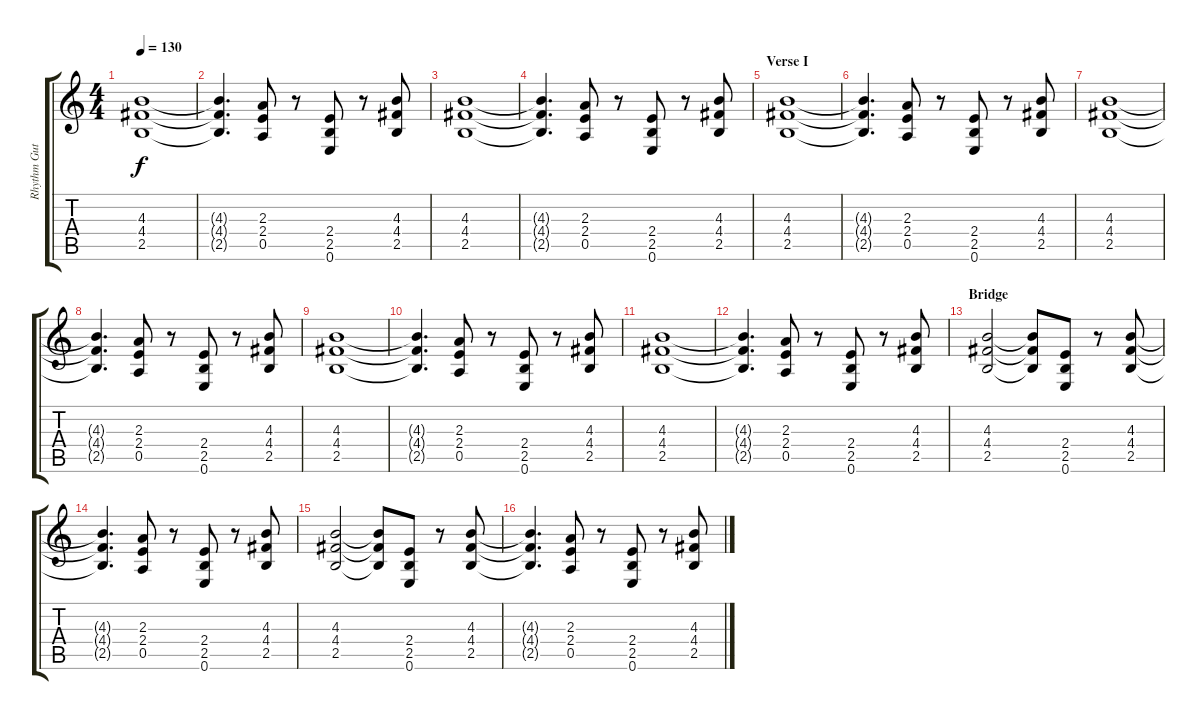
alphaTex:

\track ("Rhythm Gutar 1" "Rhythm Gut") {instrument overdrivenguitar}
\staff {score tabs}
\tuning (E4 B3 G3 D3 A2 E2) {hide}
\ts (4 4)
\tempo 130
\clef g2
\ks c
(4.3 4.4 2.5).1{dy f} |
(4.3{t} 4.4{t} 2.5{t}).4{d} (2.3 2.4 0.5).8 r.8 (2.4 2.5 0.6).8 r.8 (4.3 4.4 2.5).8 |
(4.3 4.4 2.5).1 |
(4.3{t} 4.4{t} 2.5{t}).4{d} (2.3 2.4 0.5).8 r.8 (2.4 2.5 0.6).8 r.8 (4.3 4.4 2.5).8 |
\section ("" "Verse I")
(4.3 4.4 2.5).1 |
(4.3{t} 4.4{t} 2.5{t}).4{d} (2.3 2.4 0.5).8 r.8 (2.4 2.5 0.6).8 r.8 (4.3 4.4 2.5).8 |
(4.3 4.4 2.5).1 |
(4.3{t} 4.4{t} 2.5{t}).4{d} (2.3 2.4 0.5).8 r.8 (2.4 2.5 0.6).8 r.8 (4.3 4.4 2.5).8 |
(4.3 4.4 2.5).1 |
(4.3{t} 4.4{t} 2.5{t}).4{d} (2.3 2.4 0.5).8 r.8 (2.4 2.5 0.6).8 r.8 (4.3 4.4 2.5).8 |
(4.3 4.4 2.5).1 |
(4.3{t} 4.4{t} 2.5{t}).4{d} (2.3 2.4 0.5).8 r.8 (2.4 2.5 0.6).8 r.8 (4.3 4.4 2.5).8 |
\section ("" "Bridge")
(4.3 4.4 2.5).2 (4.3{t} 4.4{t} 2.5{t}).8 (2.4 2.5 0.6).8 r.8 (4.3 4.4 2.5).8 |
(4.3{t} 4.4{t} 2.5{t}).4{d} (2.3 2.4 0.5).8 r.8 (2.4 2.5 0.6).8 r.8 (4.3 4.4 2.5).8 |
(4.3 4.4 2.5).2 (4.3{t} 4.4{t} 2.5{t}).8 (2.4 2.5 0.6).8 r.8 (4.3 4.4 2.5).8 |
(4.3{t} 4.4{t} 2.5{t}).4{d} (2.3 2.4 0.5).8 r.8 (2.4 2.5 0.6).8 r.8 (4.3 4.4 2.5).8
